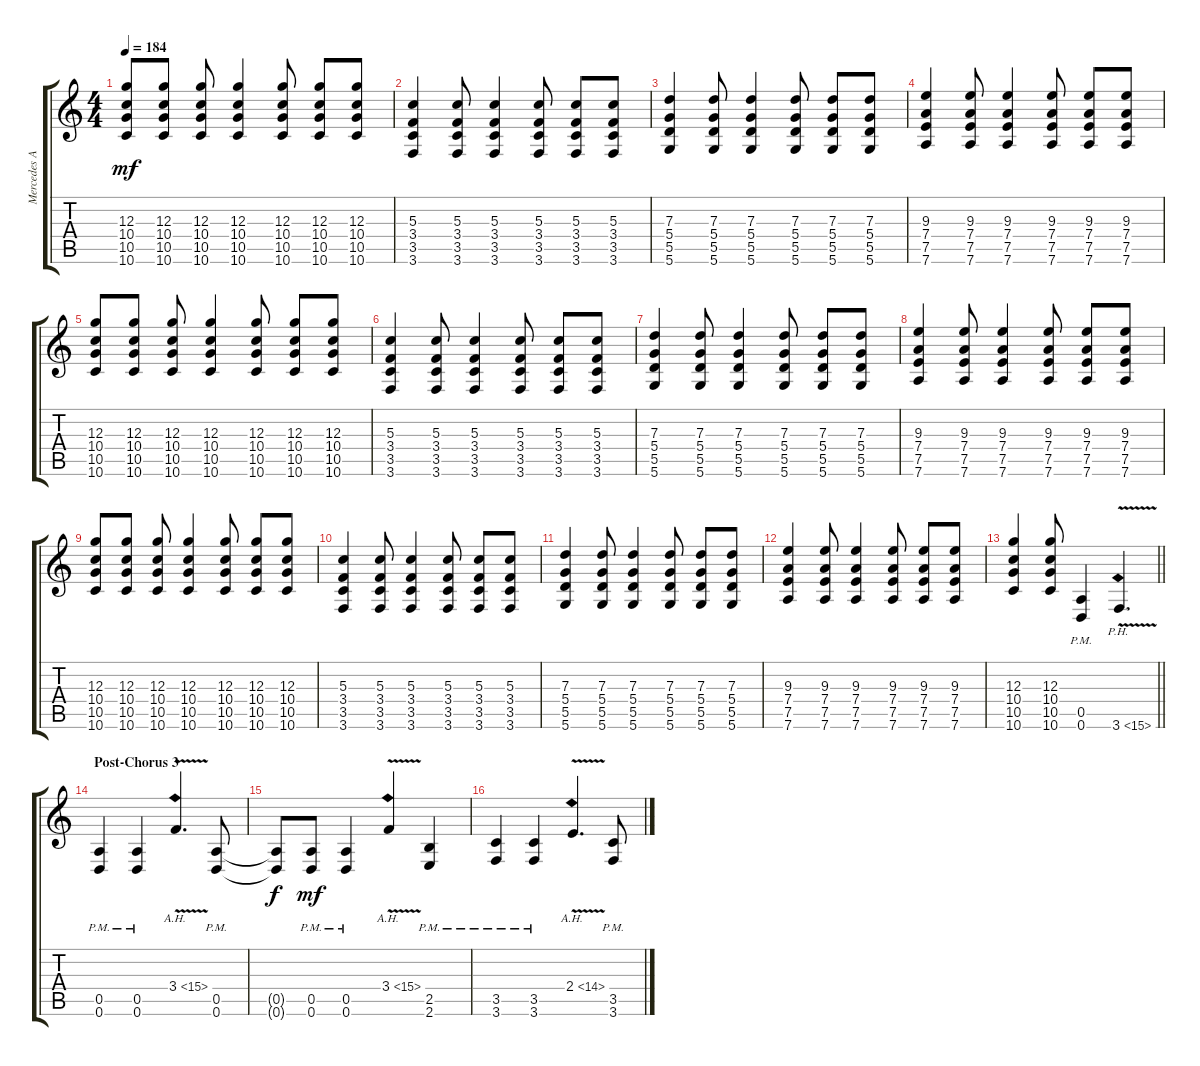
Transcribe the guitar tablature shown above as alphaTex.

\track ("Mercedes Arn-Horn (Lead Guitar)" "Mercedes A") {instrument distortionguitar}
\staff {score tabs}
\tuning (E4 B3 G3 D3 A2 D2) {hide}
\ts (4 4)
\tempo 184
\clef g2
\ks c
(12.3 10.4 10.5 10.6).8{dy mf} (12.3 10.4 10.5 10.6).8 (12.3 10.4 10.5 10.6).8 (12.3 10.4 10.5 10.6).4 (12.3 10.4 10.5 10.6).8 (12.3 10.4 10.5 10.6).8 (12.3 10.4 10.5 10.6).8 |
(5.3 3.4 3.5 3.6).4 (5.3 3.4 3.5 3.6).8 (5.3 3.4 3.5 3.6).4 (5.3 3.4 3.5 3.6).8 (5.3 3.4 3.5 3.6).8 (5.3 3.4 3.5 3.6).8 |
(7.3 5.4 5.5 5.6).4 (7.3 5.4 5.5 5.6).8 (7.3 5.4 5.5 5.6).4 (7.3 5.4 5.5 5.6).8 (7.3 5.4 5.5 5.6).8 (7.3 5.4 5.5 5.6).8 |
(9.3 7.4 7.5 7.6).4 (9.3 7.4 7.5 7.6).8 (9.3 7.4 7.5 7.6).4 (9.3 7.4 7.5 7.6).8 (9.3 7.4 7.5 7.6).8 (9.3 7.4 7.5 7.6).8 |
(12.3 10.4 10.5 10.6).8 (12.3 10.4 10.5 10.6).8 (12.3 10.4 10.5 10.6).8 (12.3 10.4 10.5 10.6).4 (12.3 10.4 10.5 10.6).8 (12.3 10.4 10.5 10.6).8 (12.3 10.4 10.5 10.6).8 |
(5.3 3.4 3.5 3.6).4 (5.3 3.4 3.5 3.6).8 (5.3 3.4 3.5 3.6).4 (5.3 3.4 3.5 3.6).8 (5.3 3.4 3.5 3.6).8 (5.3 3.4 3.5 3.6).8 |
(7.3 5.4 5.5 5.6).4 (7.3 5.4 5.5 5.6).8 (7.3 5.4 5.5 5.6).4 (7.3 5.4 5.5 5.6).8 (7.3 5.4 5.5 5.6).8 (7.3 5.4 5.5 5.6).8 |
(9.3 7.4 7.5 7.6).4 (9.3 7.4 7.5 7.6).8 (9.3 7.4 7.5 7.6).4 (9.3 7.4 7.5 7.6).8 (9.3 7.4 7.5 7.6).8 (9.3 7.4 7.5 7.6).8 |
(12.3 10.4 10.5 10.6).8 (12.3 10.4 10.5 10.6).8 (12.3 10.4 10.5 10.6).8 (12.3 10.4 10.5 10.6).4 (12.3 10.4 10.5 10.6).8 (12.3 10.4 10.5 10.6).8 (12.3 10.4 10.5 10.6).8 |
(5.3 3.4 3.5 3.6).4 (5.3 3.4 3.5 3.6).8 (5.3 3.4 3.5 3.6).4 (5.3 3.4 3.5 3.6).8 (5.3 3.4 3.5 3.6).8 (5.3 3.4 3.5 3.6).8 |
(7.3 5.4 5.5 5.6).4 (7.3 5.4 5.5 5.6).8 (7.3 5.4 5.5 5.6).4 (7.3 5.4 5.5 5.6).8 (7.3 5.4 5.5 5.6).8 (7.3 5.4 5.5 5.6).8 |
(9.3 7.4 7.5 7.6).4 (9.3 7.4 7.5 7.6).8 (9.3 7.4 7.5 7.6).4 (9.3 7.4 7.5 7.6).8 (9.3 7.4 7.5 7.6).8 (9.3 7.4 7.5 7.6).8 |
\barLineRight lightlight
(12.3 10.4 10.5 10.6).4 (12.3 10.4 10.5 10.6).8 (0.5 0.6{pm}).4 3.6{ph 12 v}.4{d} |
\section ("" "Post-Chorus 3")
(0.5 0.6{pm}).4 (0.5 0.6{pm}).4 3.4{ah 12 v}.4{d} (0.5 0.6{pm}).8 |
(0.5{t} 0.6{t}).8{dy f} (0.5 0.6{pm}).8{dy mf} (0.5 0.6{pm}).4 3.4{ah 12 v}.4 (2.5{pm} 2.6).4 |
(3.5{pm} 3.6).4 (3.5{pm} 3.6).4 2.4{ah 12 v}.4{d} (3.5 3.6{pm}).8
